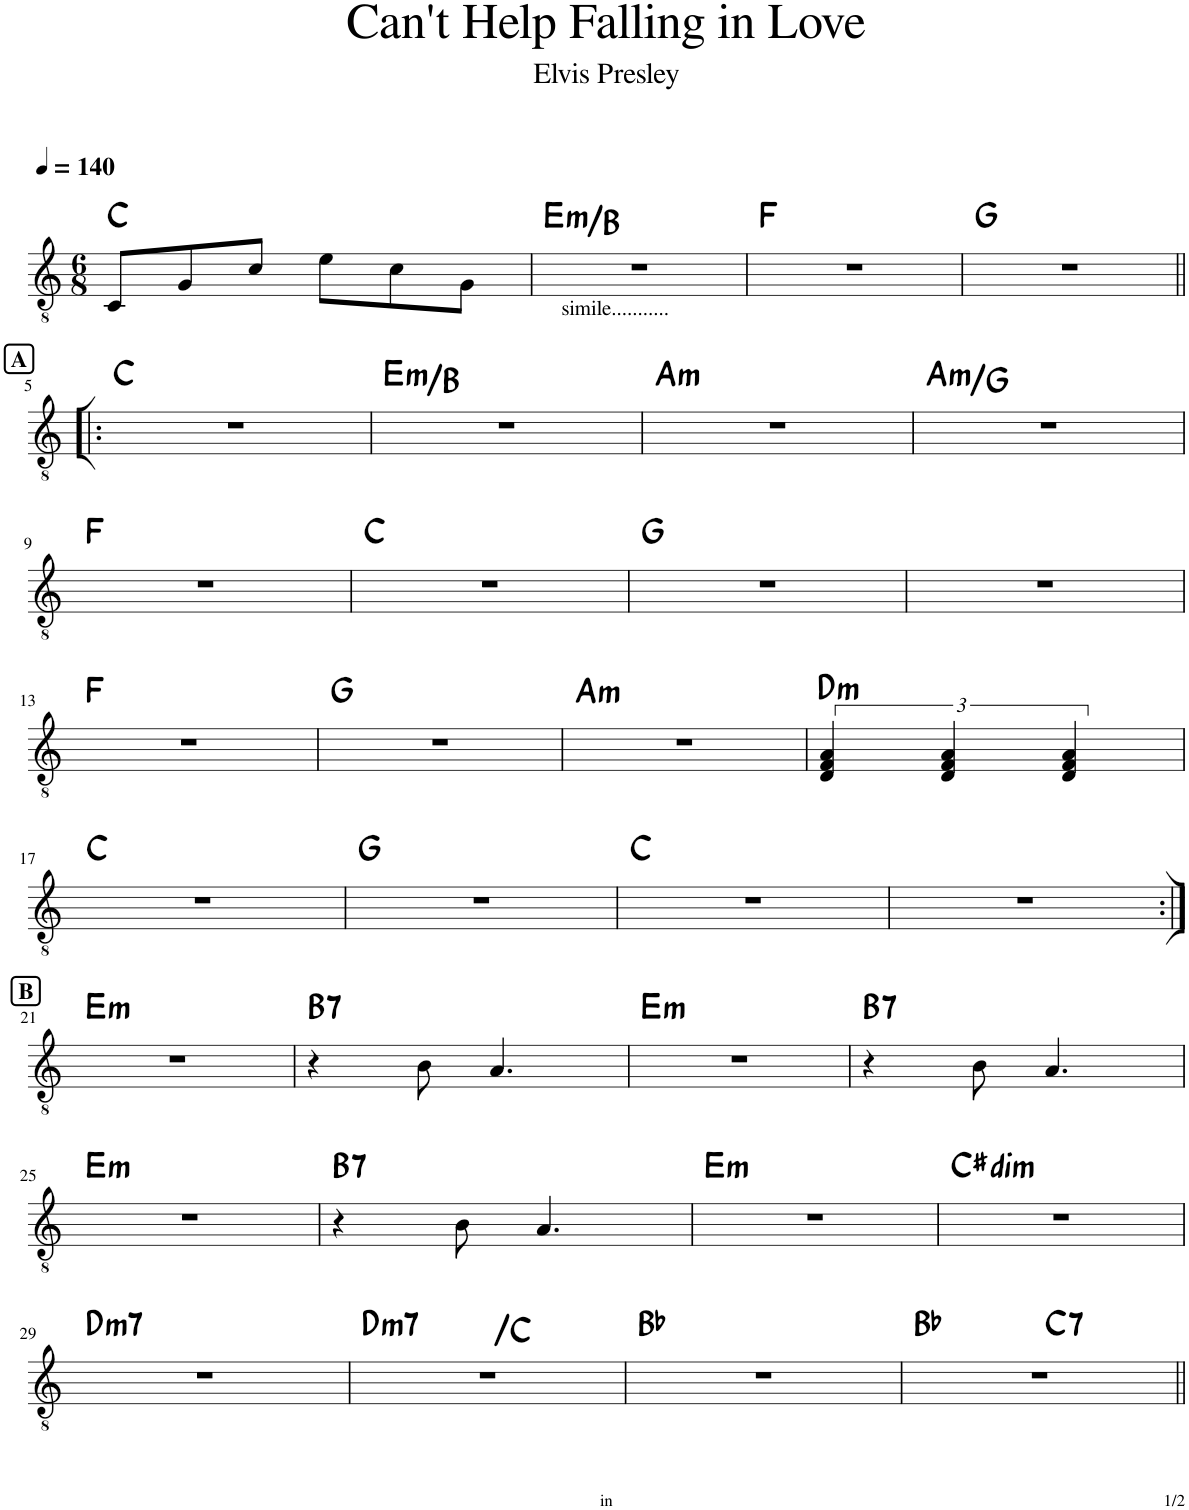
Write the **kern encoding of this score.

**kern	**harte
*part1	*part1
*staff1	*
*I"Classical Guitar	*
*I'Guit.	*
*clefGv2	*
*k[]	*
*M6/8	*
*MM140	*
=1	=1
8C/L	C:maj
8G/	.
8c/J	.
8e\L	.
8c\	.
8G\J	.
=2	=2
!LO:TX:b:t=simile...........	!LO:H:kt=m
2.r	E:min/5
=3	=3
2.r	F:maj
=4	=4
2.r	G:maj
!!LO:LB:g=z
!!LO:REH:place=s1:a:B:cj:fs=11:t=A
=5!|:	=5!|:
2.r	C:maj
=6	=6
!	!LO:H:kt=m
2.r	E:min/5
=7	=7
!	!LO:H:kt=m
2.r	A:min
=8	=8
!	!LO:H:kt=m
2.r	A:min/b7
!!LO:LB:g=z
=9	=9
2.r	F:maj
=10	=10
2.r	C:maj
=11	=11
2.r	G:maj
=12	=12
2.r	.
!!LO:LB:g=z
=13	=13
2.r	F:maj
=14	=14
2.r	G:maj
=15	=15
!	!LO:H:kt=m
2.r	A:min
=16	=16
!	!LO:H:kt=m
4D/ 4F/ 4A/	D:min
4D/ 4F/ 4A/	.
4D/ 4F/ 4A/	.
!!LO:LB:g=z
=17	=17
2.r	C:maj
=18	=18
2.r	G:maj
=19	=19
2.r	C:maj
=20	=20
2.r	.
!!LO:LB:g=z
!!LO:REH:place=s1:a:B:cj:fs=11:t=B
=21:|!	=21:|!
!	!LO:H:kt=m
2.r	E:min
=22	=22
!	!LO:H:kt=7
4r	B:7
8B\	.
4.A/	.
=23	=23
!	!LO:H:kt=m
2.r	E:min
=24	=24
!	!LO:H:kt=7
4r	B:7
8B\	.
4.A/	.
!!LO:LB:g=z
=25	=25
!	!LO:H:kt=m
2.r	E:min
=26	=26
!	!LO:H:kt=7
4r	B:7
8B\	.
4.A/	.
=27	=27
!	!LO:H:kt=m
2.r	E:min
=28	=28
!	!LO:H:kt=dim
2.r	C#:dim
!!LO:LB:g=z
=29	=29
!	!LO:H:kt=m7
2.r	D:min7
=30	=30
!	!LO:H:n=1:kt=m7
!	!LO:H:n=2:kt=N.C.
2.r	D:min7 N
=31	=31
2.r	Bb:maj
=32	=32
*^	*
2.r	4.ryy	Bb:maj
!	!	!LO:H:kt=7
.	4.ryy	C:7
*v	*v	*
=||	=||
*-	*-
